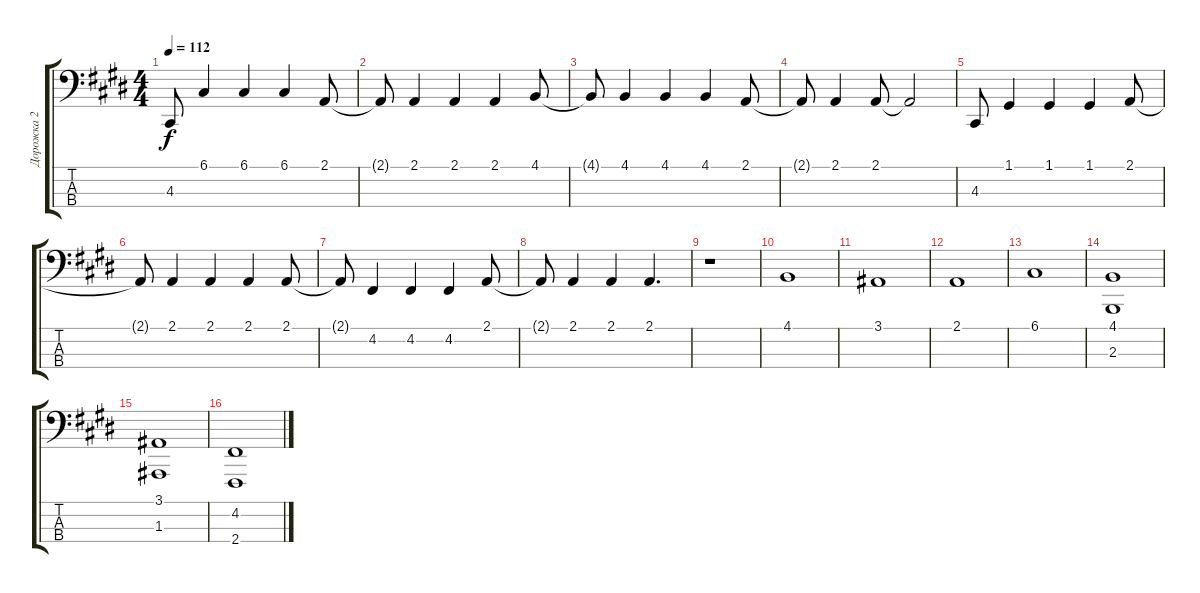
\track ("Дорожка 2" "Дорожка 2") {instrument acousticgrandpiano}
\staff {score tabs}
\tuning (G2 D2 A1 E1) {hide}
\ts (4 4)
\tempo 112
\clef f4
\ks c#minor
4.3.8{dy f} 6.1.4 6.1.4 6.1.4 2.1.8 |
2.1{t}.8 2.1.4 2.1.4 2.1.4 4.1.8 |
4.1{t}.8 4.1.4 4.1.4 4.1.4 2.1.8 |
2.1{t}.8 2.1.4 2.1.8 2.1{t}.2 |
4.3.8 1.1.4 1.1.4 1.1.4 2.1.8 |
2.1{t}.8 2.1.4 2.1.4 2.1.4 2.1.8 |
2.1{t}.8 4.2.4 4.2.4 4.2.4 2.1.8 |
2.1{t}.8 2.1.4 2.1.4 2.1.4{d} |
r.1 |
4.1.1 |
3.1.1 |
2.1.1 |
6.1.1 |
(4.1 2.3).1 |
(3.1 1.3).1 |
(4.2 2.4).1
